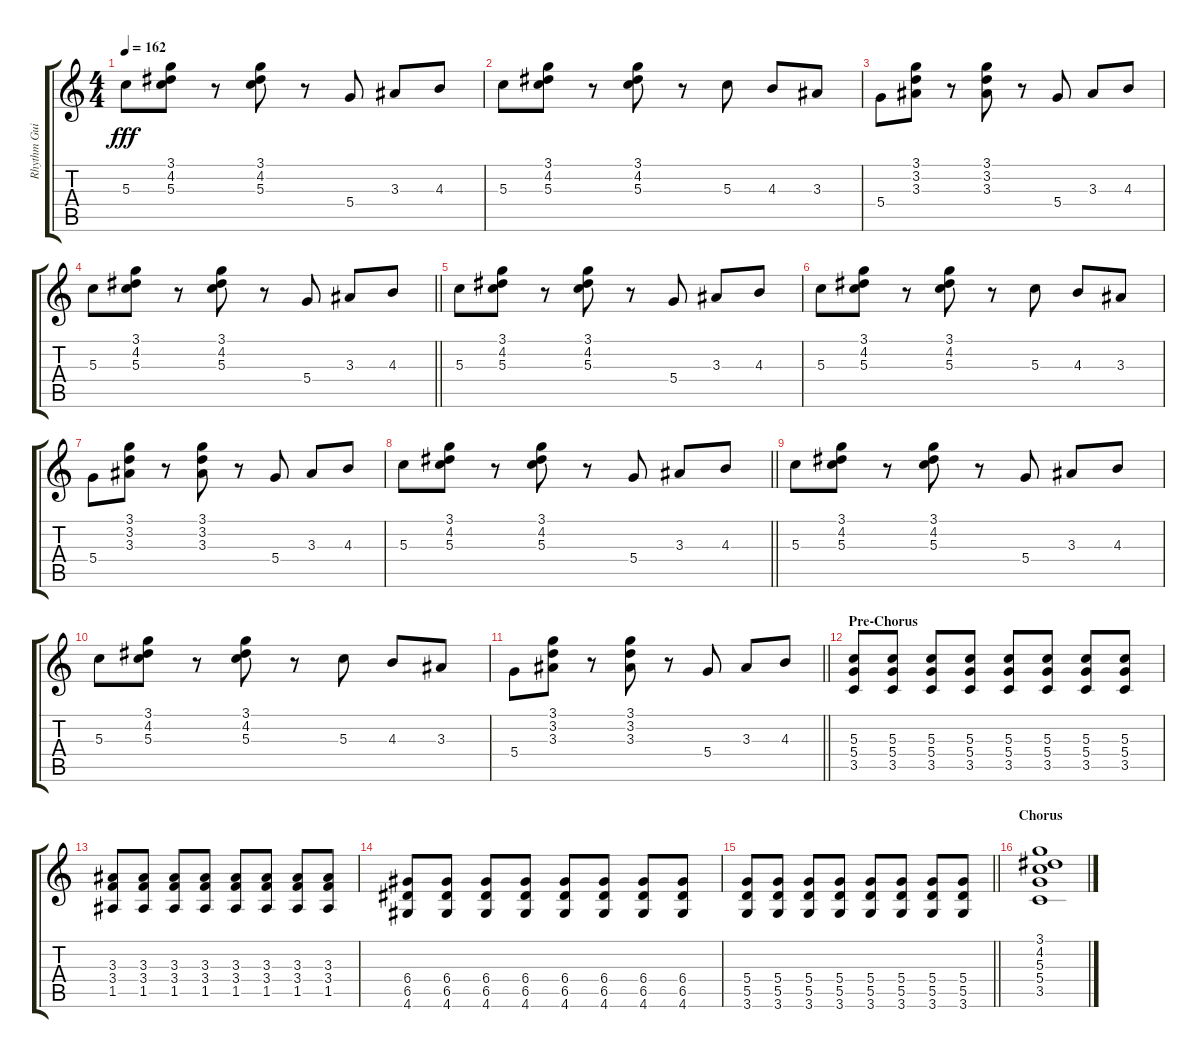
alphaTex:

\track ("Rhythm Guitar" "Rhythm Gui") {instrument overdrivenguitar}
\staff {score tabs}
\tuning (E4 B3 G3 D3 A2 E2) {hide}
\ts (4 4)
\tempo 162
\clef g2
\ks c
5.3.8{dy fff} (3.1 4.2 5.3).8 r.8 (3.1 4.2 5.3).8 r.8 5.4.8 3.3.8 4.3.8 |
5.3.8 (3.1 4.2 5.3).8 r.8 (3.1 4.2 5.3).8 r.8 5.3.8 4.3.8 3.3.8 |
5.4.8 (3.1 3.2 3.3).8 r.8 (3.1 3.2 3.3).8 r.8 5.4.8 3.3.8 4.3.8 |
\barLineRight lightlight
5.3.8 (3.1 4.2 5.3).8 r.8 (3.1 4.2 5.3).8 r.8 5.4.8 3.3.8 4.3.8 |
5.3.8 (3.1 4.2 5.3).8 r.8 (3.1 4.2 5.3).8 r.8 5.4.8 3.3.8 4.3.8 |
5.3.8 (3.1 4.2 5.3).8 r.8 (3.1 4.2 5.3).8 r.8 5.3.8 4.3.8 3.3.8 |
5.4.8 (3.1 3.2 3.3).8 r.8 (3.1 3.2 3.3).8 r.8 5.4.8 3.3.8 4.3.8 |
\barLineRight lightlight
5.3.8 (3.1 4.2 5.3).8 r.8 (3.1 4.2 5.3).8 r.8 5.4.8 3.3.8 4.3.8 |
5.3.8 (3.1 4.2 5.3).8 r.8 (3.1 4.2 5.3).8 r.8 5.4.8 3.3.8 4.3.8 |
5.3.8 (3.1 4.2 5.3).8 r.8 (3.1 4.2 5.3).8 r.8 5.3.8 4.3.8 3.3.8 |
\barLineRight lightlight
5.4.8 (3.1 3.2 3.3).8 r.8 (3.1 3.2 3.3).8 r.8 5.4.8 3.3.8 4.3.8 |
\section ("" "Pre-Chorus")
(5.3 5.4 3.5).8 (5.3 5.4 3.5).8 (5.3 5.4 3.5).8 (5.3 5.4 3.5).8 (5.3 5.4 3.5).8 (5.3 5.4 3.5).8 (5.3 5.4 3.5).8 (5.3 5.4 3.5).8 |
(3.3 3.4 1.5).8 (3.3 3.4 1.5).8 (3.3 3.4 1.5).8 (3.3 3.4 1.5).8 (3.3 3.4 1.5).8 (3.3 3.4 1.5).8 (3.3 3.4 1.5).8 (3.3 3.4 1.5).8 |
(6.4 6.5 4.6).8 (6.4 6.5 4.6).8 (6.4 6.5 4.6).8 (6.4 6.5 4.6).8 (6.4 6.5 4.6).8 (6.4 6.5 4.6).8 (6.4 6.5 4.6).8 (6.4 6.5 4.6).8 |
\barLineRight lightlight
(5.4 5.5 3.6).8 (5.4 5.5 3.6).8 (5.4 5.5 3.6).8 (5.4 5.5 3.6).8 (5.4 5.5 3.6).8 (5.4 5.5 3.6).8 (5.4 5.5 3.6).8 (5.4 5.5 3.6).8 |
\section ("" "Chorus")
(3.1 4.2 5.3 5.4 3.5).1
